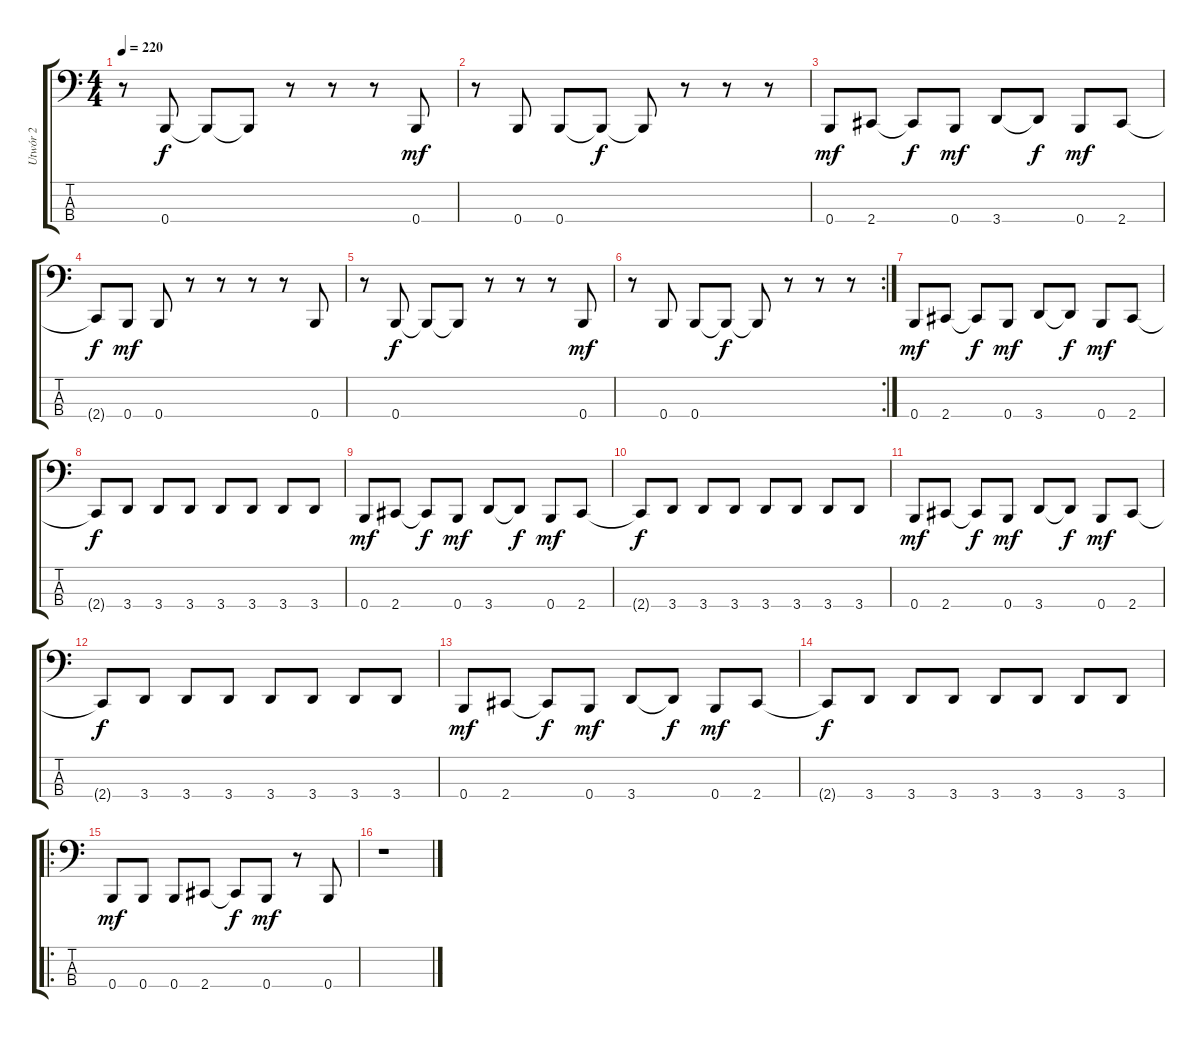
\track ("Utwór 2" "Utwór 2") {instrument electricbassfinger}
\staff {score tabs}
\tuning (E2 B1 Gb1 B0) {hide}
\ts (4 4)
\tempo 220
\clef f4
\ks c
r.8{dy mf} 0.4.8{dy f} 0.4{t}.8 0.4{t}.8 r.8 r.8 r.8 0.4.8{dy mf} |
r.8 0.4.8 0.4.8 0.4{t}.8{dy f} 0.4{t}.8 r.8 r.8 r.8 |
0.4.8{dy mf} 2.4.8 2.4{t}.8{dy f} 0.4.8{dy mf} 3.4.8 3.4{t}.8{dy f} 0.4.8{dy mf} 2.4.8 |
2.4{t}.8{dy f} 0.4.8{dy mf} 0.4.8 r.8 r.8 r.8 r.8 0.4.8 |
r.8 0.4.8{dy f} 0.4{t}.8 0.4{t}.8 r.8 r.8 r.8 0.4.8{dy mf} |
\rc 2
r.8 0.4.8 0.4.8 0.4{t}.8{dy f} 0.4{t}.8 r.8 r.8 r.8 |
0.4.8{dy mf} 2.4.8 2.4{t}.8{dy f} 0.4.8{dy mf} 3.4.8 3.4{t}.8{dy f} 0.4.8{dy mf} 2.4.8 |
2.4{t}.8{dy f} 3.4.8 3.4.8 3.4.8 3.4.8 3.4.8 3.4.8 3.4.8 |
0.4.8{dy mf} 2.4.8 2.4{t}.8{dy f} 0.4.8{dy mf} 3.4.8 3.4{t}.8{dy f} 0.4.8{dy mf} 2.4.8 |
2.4{t}.8{dy f} 3.4.8 3.4.8 3.4.8 3.4.8 3.4.8 3.4.8 3.4.8 |
0.4.8{dy mf} 2.4.8 2.4{t}.8{dy f} 0.4.8{dy mf} 3.4.8 3.4{t}.8{dy f} 0.4.8{dy mf} 2.4.8 |
2.4{t}.8{dy f} 3.4.8 3.4.8 3.4.8 3.4.8 3.4.8 3.4.8 3.4.8 |
0.4.8{dy mf} 2.4.8 2.4{t}.8{dy f} 0.4.8{dy mf} 3.4.8 3.4{t}.8{dy f} 0.4.8{dy mf} 2.4.8 |
2.4{t}.8{dy f} 3.4.8 3.4.8 3.4.8 3.4.8 3.4.8 3.4.8 3.4.8 |
\ro
0.4.8{dy mf} 0.4.8 0.4.8 2.4.8 2.4{t}.8{dy f} 0.4.8{dy mf} r.8 0.4.8 |
r.1
